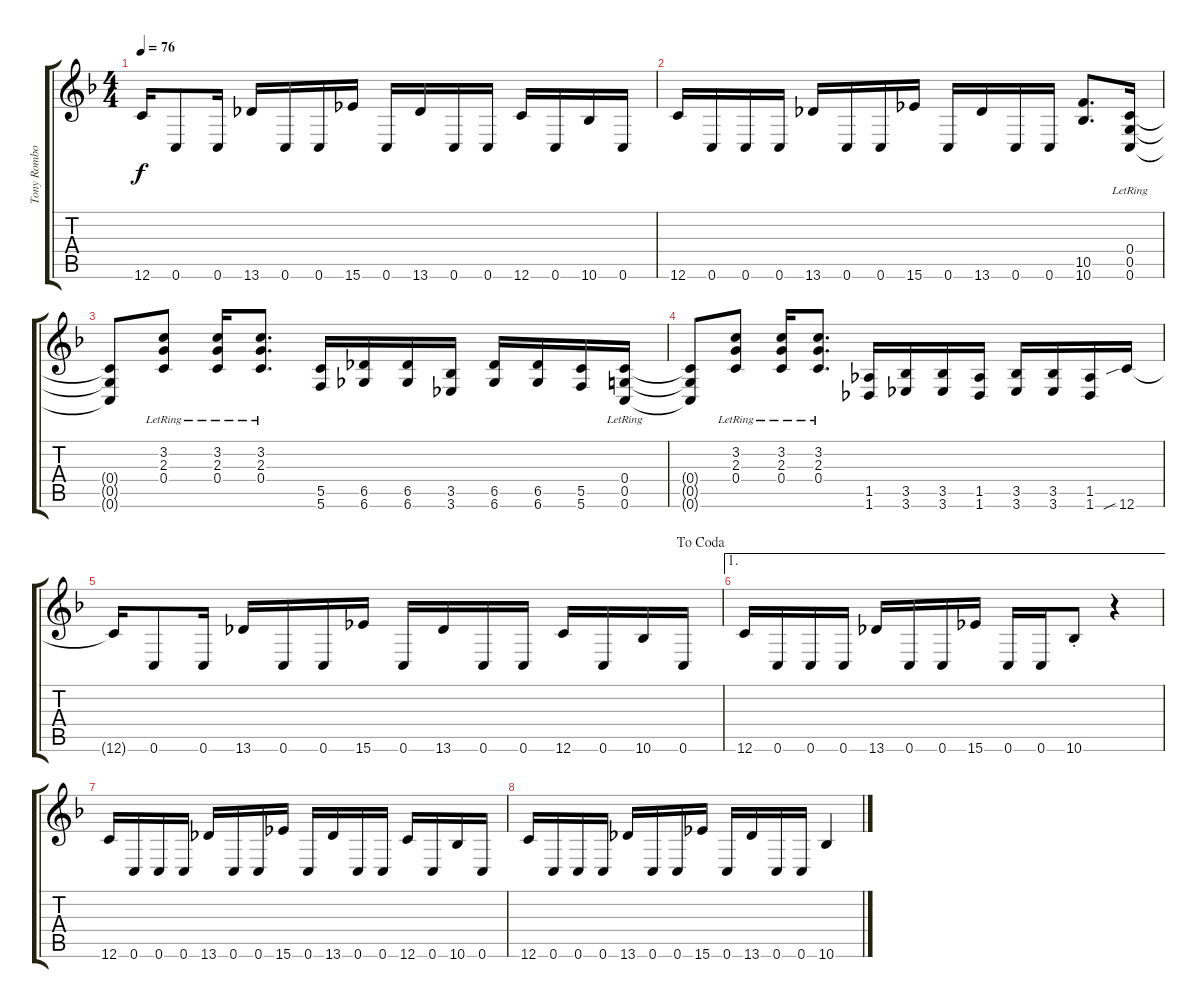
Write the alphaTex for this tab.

\track ("Tony Rombola" "Tony Rombo") {instrument distortionguitar}
\staff {score tabs}
\tuning (D4 A3 F3 C3 G2 C2) {hide}
\ts (4 4)
\tempo 76
\clef g2
\ks f
12.6{t}.16{dy f} 0.6.8 0.6.16 13.6.16 0.6.16 0.6.16 15.6.16 0.6.16 13.6.16 0.6.16 0.6.16 12.6.16 0.6.16 10.6.16 0.6.16 |
12.6.16 0.6.16 0.6.16 0.6.16 13.6.16 0.6.16 0.6.16 15.6.16 0.6.16 13.6.16 0.6.16 0.6.16 (10.5 10.6).8{d} (0.4{lr} 0.5{lr} 0.6{lr}).16 |
(0.4{t} 0.5{t} 0.6{t}).8 (3.2{lr} 2.3{lr} 0.4{lr}).8 (3.2{lr} 2.3{lr} 0.4{lr}).16 (3.2{lr} 2.3{lr} 0.4{lr}).8{d} (5.5 5.6).16 (6.5 6.6).16 (6.5 6.6).16 (3.5 3.6).16 (6.5 6.6).16 (6.5 6.6).16 (5.5 5.6).16 (0.4{lr} 0.5{lr} 0.6{lr}).16 |
(0.4{t} 0.5{t} 0.6{t}).8 (3.2{lr} 2.3{lr} 0.4{lr}).8 (3.2{lr} 2.3{lr} 0.4{lr}).16 (3.2{lr} 2.3{lr} 0.4{lr}).8{d} (1.5 1.6).16 (3.5 3.6).16 (3.5 3.6).16 (1.5 1.6).16 (3.5 3.6).16 (3.5 3.6).16 (1.5 1.6).16 12.6{sib}.16 |
\jump dacoda
12.6{t}.16 0.6.8 0.6.16 13.6.16 0.6.16 0.6.16 15.6.16 0.6.16 13.6.16 0.6.16 0.6.16 12.6.16 0.6.16 10.6.16 0.6.16 |
\ae 1
12.6.16 0.6.16 0.6.16 0.6.16 13.6.16 0.6.16 0.6.16 15.6.16 0.6.16 0.6.16 10.6{st}.8 r.4 |
12.6.16 0.6.16 0.6.16 0.6.16 13.6.16 0.6.16 0.6.16 15.6.16 0.6.16 13.6.16 0.6.16 0.6.16 12.6.16 0.6.16 10.6.16 0.6.16 |
12.6.16 0.6.16 0.6.16 0.6.16 13.6.16 0.6.16 0.6.16 15.6.16 0.6.16 13.6.16 0.6.16 0.6.16 10.6.4
